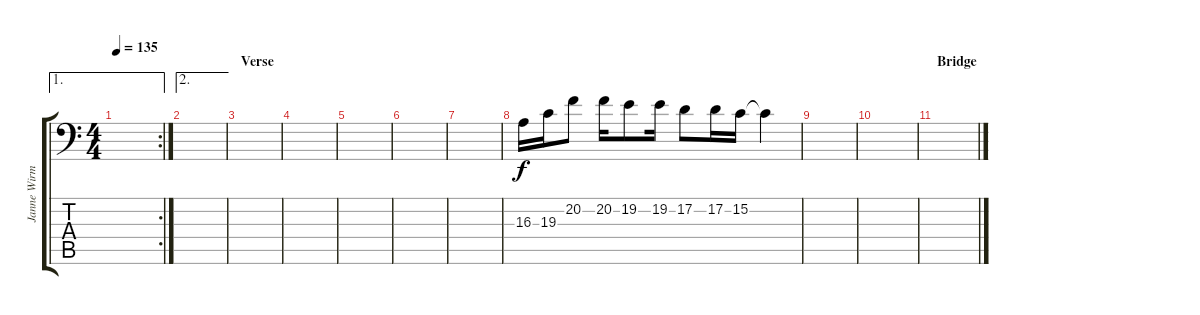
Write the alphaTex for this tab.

\track ("Janne Wirman" "Janne Wirm") {instrument fx5brightness}
\staff {score tabs}
\tuning (D3 A2 F2 C2 G1 D1) {hide}
\ae 1
\rc 2
\ts (4 4)
\tempo 135
\clef f4
\ks c
|
\ae 2
|
\section ("" "Verse")
|
|
|
|
|
16.3.16{dy f volume 13 instrument lead2sawtooth} 19.3.16 20.2.8 20.2.16 19.2.8 19.2.16 17.2.8 17.2.16 15.2.16 15.2{t}.4 |
|
|
\section ("" "Bridge")
